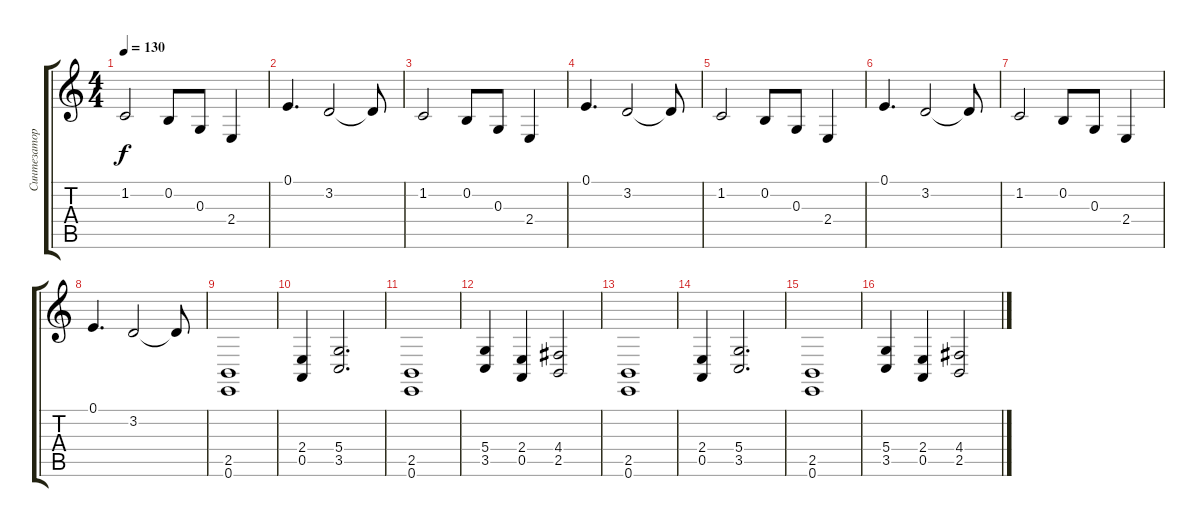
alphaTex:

\track ("Синтезатор 1 (Стиан Аарстад)" "Синтезатор") {instrument brightacousticpiano}
\staff {score tabs}
\tuning (E4 B3 G3 D3 A2 E2) {hide}
\ts (4 4)
\tempo 130
\clef g2
\ks c
1.2.2{dy f} 0.2.8 0.3.8 2.4.4 |
0.1.4{d} 3.2.2 3.2{t}.8 |
1.2.2 0.2.8 0.3.8 2.4.4 |
0.1.4{d} 3.2.2 3.2{t}.8 |
1.2.2 0.2.8 0.3.8 2.4.4 |
0.1.4{d} 3.2.2 3.2{t}.8 |
1.2.2 0.2.8 0.3.8 2.4.4 |
0.1.4{d} 3.2.2 3.2{t}.8 |
(2.5 0.6).1 |
(2.4 0.5).4 (5.4 3.5).2{d} |
(2.5 0.6).1 |
(5.4 3.5).4 (2.4 0.5).4 (4.4 2.5).2 |
(2.5 0.6).1 |
(2.4 0.5).4 (5.4 3.5).2{d} |
(2.5 0.6).1 |
(5.4 3.5).4 (2.4 0.5).4 (4.4 2.5).2
